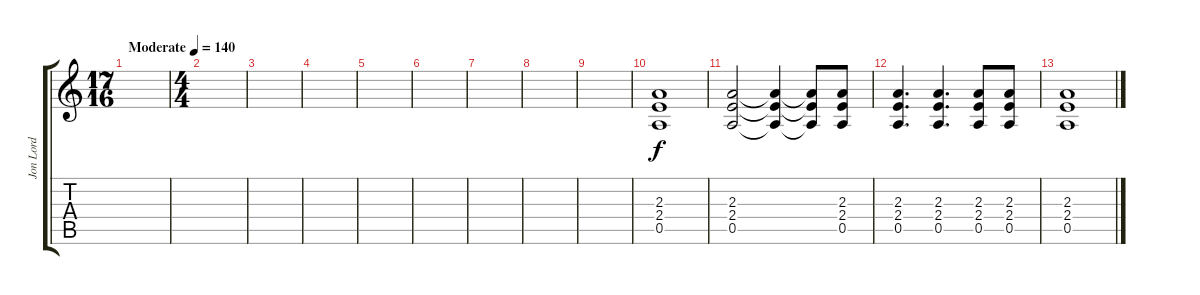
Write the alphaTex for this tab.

\track ("Jon Lord" "Jon Lord") {instrument electricguitarjazz}
\staff {score tabs}
\tuning (E4 B3 G3 D3 A2 E2) {hide}
\ts (17 16)
\tempo (140 "Moderate")
\clef g2
\ks c
|
\ts (4 4)
|
|
|
|
|
|
|
|
(2.3 2.4 0.5).1 |
(2.3 2.4 0.5).2 (2.3{t} 2.4{t} 0.5{t}).4 (2.3{t} 2.4{t} 0.5{t}).8 (2.3 2.4 0.5).8 |
(2.3 2.4 0.5).4{d} (2.3 2.4 0.5).4{d} (2.3 2.4 0.5).8 (2.3 2.4 0.5).8 |
(2.3 2.4 0.5).1
